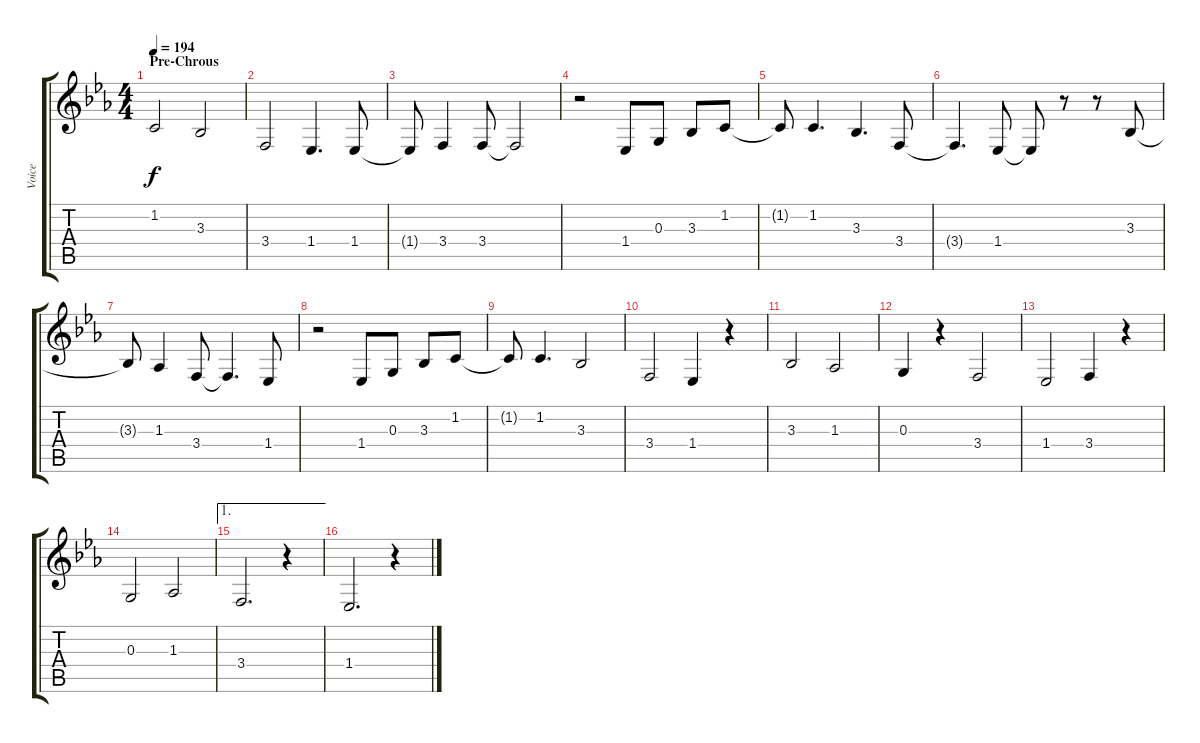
\track ("Voice" "Voice") {instrument cello}
\staff {score tabs}
\tuning (E4 B3 G3 D3 A2 E2) {hide}
\ts (4 4)
\section ("" "Pre-Chrous")
\tempo 194
\clef g2
\ks eb
1.2.2{dy f} 3.3.2 |
3.4.2 1.4.4{d} 1.4.8 |
1.4{t}.8 3.4.4 3.4.8 3.4{t}.2 |
r.2 1.4.8 0.3.8 3.3.8 1.2.8 |
1.2{t}.8 1.2.4{d} 3.3.4{d} 3.4.8 |
3.4{t}.4{d} 1.4.8 1.4{t}.8 r.8 r.8 3.3.8 |
3.3{t}.8 1.3.4 3.4.8 3.4{t}.4{d} 1.4.8 |
r.2 1.4.8 0.3.8 3.3.8 1.2.8 |
1.2{t}.8 1.2.4{d} 3.3.2 |
3.4.2 1.4.4 r.4 |
3.3.2 1.3.2 |
0.3.4 r.4 3.4.2 |
1.4.2 3.4.4 r.4 |
0.3.2 1.3.2 |
\ae 1
3.4.2{d} r.4 |
1.4.2{d} r.4
